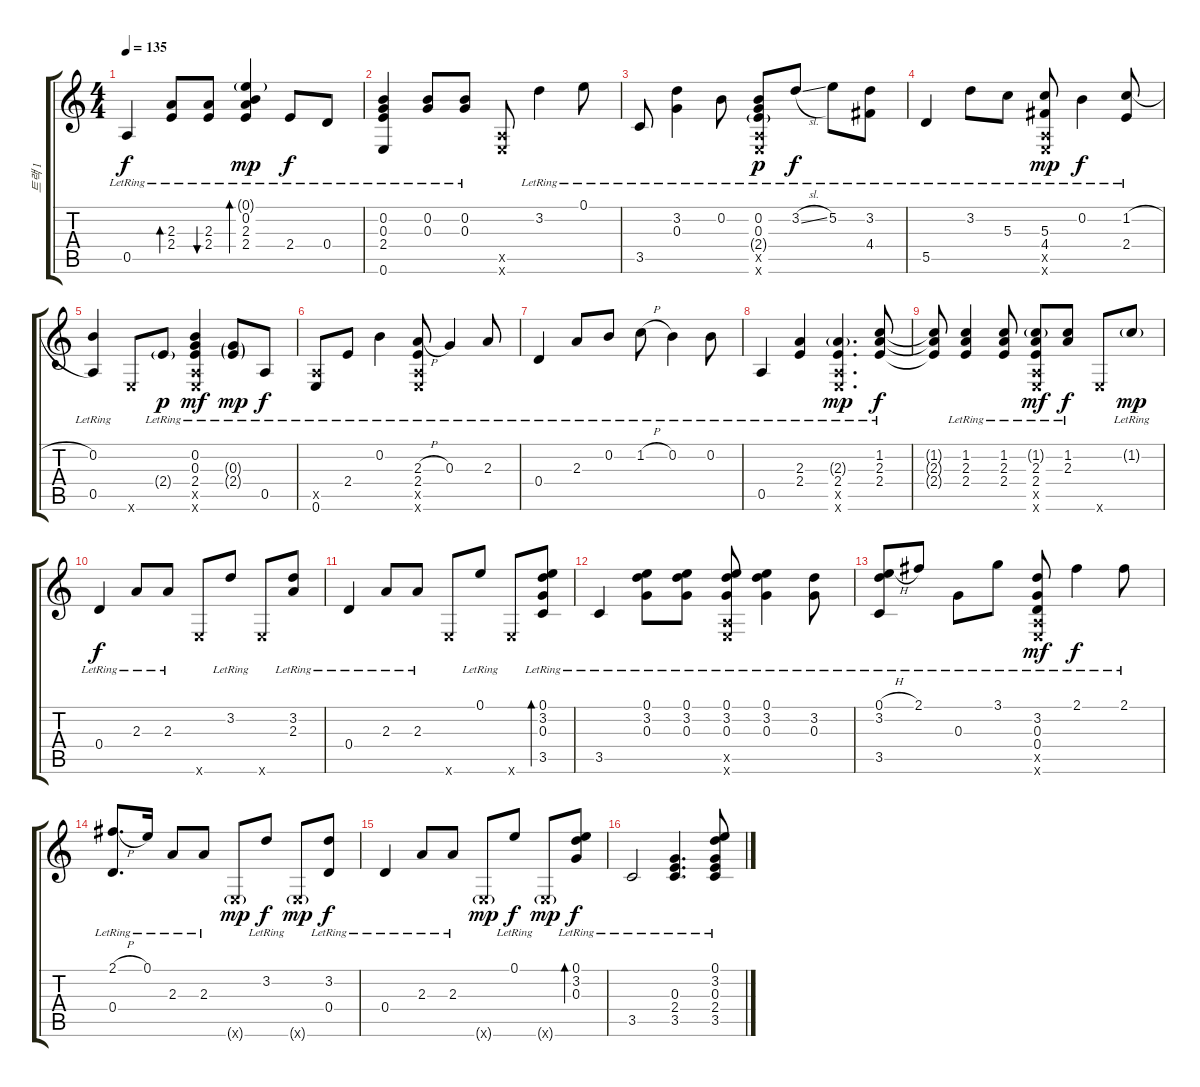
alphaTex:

\track ("트랙 1" "트랙 1") {instrument acousticguitarsteel}
\staff {score tabs}
\tuning (E4 B3 G3 D3 A2 E2) {hide}
\ts (4 4)
\tempo 135
\clef g2
\ks c
0.5{lr}.4{dy f} (2.3{lr} 2.4{lr}).8{bd 60} (2.3{lr} 2.4{lr}).8{bu 120} (0.1{g lr} 0.2{lr} 2.3{lr} 2.4{lr}).4{bd 120 dy mp} 2.4{lr}.8{dy f} 0.4{lr}.8 |
(0.2{lr} 0.3{lr} 2.4{lr} 0.6{lr}).4 (0.2{lr} 0.3{lr}).8 (0.2{lr} 0.3{lr}).8 (0.5{x} 0.6{x}).8 3.2{lr}.4 0.1{lr}.8 |
3.5{lr}.8 (3.2{lr} 0.3{lr}).4 0.2{lr}.8 (0.2{lr} 0.3{lr} 2.4{g lr} 0.5{x} 0.6{x}).8{dy p} 3.2{sl lr}.8{dy f} 5.2{lr}.8 (3.2{lr} 4.4{lr}).8 |
5.5{lr}.4 3.2{lr}.8 5.3{lr}.8 (5.3{lr} 4.4{lr} 0.5{x} 0.6{x}).8{dy mp} 0.2{lr}.4{dy f} (1.2{h lr} 2.4{lr}).8 |
(0.2{lr} 0.5{lr}).4 0.6{x}.8 2.4{g lr}.8{dy p} (0.2{lr} 0.3{lr} 2.4{lr} 0.5{x} 0.6{x}).4{dy mf} (0.3{g lr} 2.4{g lr}).8{dy mp} 0.5{lr}.8{dy f} |
(0.5{x} 0.6{lr}).8 2.4{lr}.8 0.2{lr}.4 (2.3{h lr} 2.4{lr} 0.5{x} 0.6{x}).8 0.3{lr}.4 2.3{lr}.8 |
0.4{lr}.4 2.3{lr}.8 0.2{lr}.8 1.2{h lr}.8 0.2{lr}.4 0.2{lr}.8 |
0.5{lr}.4 (2.3{lr} 2.4{lr}).4 (2.3{g lr} 2.4{lr} 0.5{x} 0.6{x}).4{d dy mp} (1.2{lr} 2.3{lr} 2.4{lr}).8{dy f} |
(1.2{t} 2.3{t} 2.4{t}).8 (1.2{lr} 2.3{lr} 2.4{lr}).4 (1.2{lr} 2.3{lr} 2.4{lr}).8 (1.2{g lr} 2.3{lr} 2.4{lr} 0.5{x} 0.6{x}).8{dy mf} (1.2{lr} 2.3{lr}).8{dy f} 0.6{x}.8 1.2{g lr}.8{dy mp} |
0.4{lr}.4{dy f} 2.3{lr}.8 2.3{lr}.8 0.6{x}.8 3.2{lr}.8 0.6{x}.8 (3.2{lr} 2.3{lr}).8 |
0.4{lr}.4 2.3{lr}.8 2.3{lr}.8 0.6{x}.8 0.1{lr}.8 0.6{x}.8 (0.1{lr} 3.2{lr} 0.3{lr} 3.5{lr}).8{bd 120} |
3.5{lr}.4 (0.1{lr} 3.2{lr} 0.3{lr}).8 (0.1{lr} 3.2{lr} 0.3{lr}).8 (0.1{lr} 3.2{lr} 0.3{lr} 0.5{x} 0.6{x}).8 (0.1{lr} 3.2{lr} 0.3{lr}).4 (3.2{lr} 0.3{lr}).8 |
(0.1{h lr} 3.2{lr} 3.5{lr}).8 2.1{lr}.8 0.3{lr}.8 3.1{lr}.8 (3.2{lr} 0.3{lr} 0.4{lr} 0.5{x} 0.6{x}).8{dy mf} 2.1{lr}.4{dy f} 2.1{lr}.8 |
(2.1{h lr} 0.4{lr}).8{d} 0.1{lr}.16 2.3{lr}.8 2.3{lr}.8 0.6{g x}.8{dy mp} 3.2{lr}.8{dy f} 0.6{g x}.8{dy mp} (3.2{lr} 0.4{lr}).8{dy f} |
0.4{lr}.4 2.3{lr}.8 2.3{lr}.8 0.6{g x}.8{dy mp} 0.1{lr}.8{dy f} 0.6{g x}.8{dy mp} (0.1{lr} 3.2{lr} 0.3{lr}).8{bd 120 dy f} |
3.5{lr}.2 (0.3{lr} 2.4{lr} 3.5{lr}).4{d} (0.1{lr} 3.2{lr} 0.3{lr} 2.4{lr} 3.5{lr}).8
